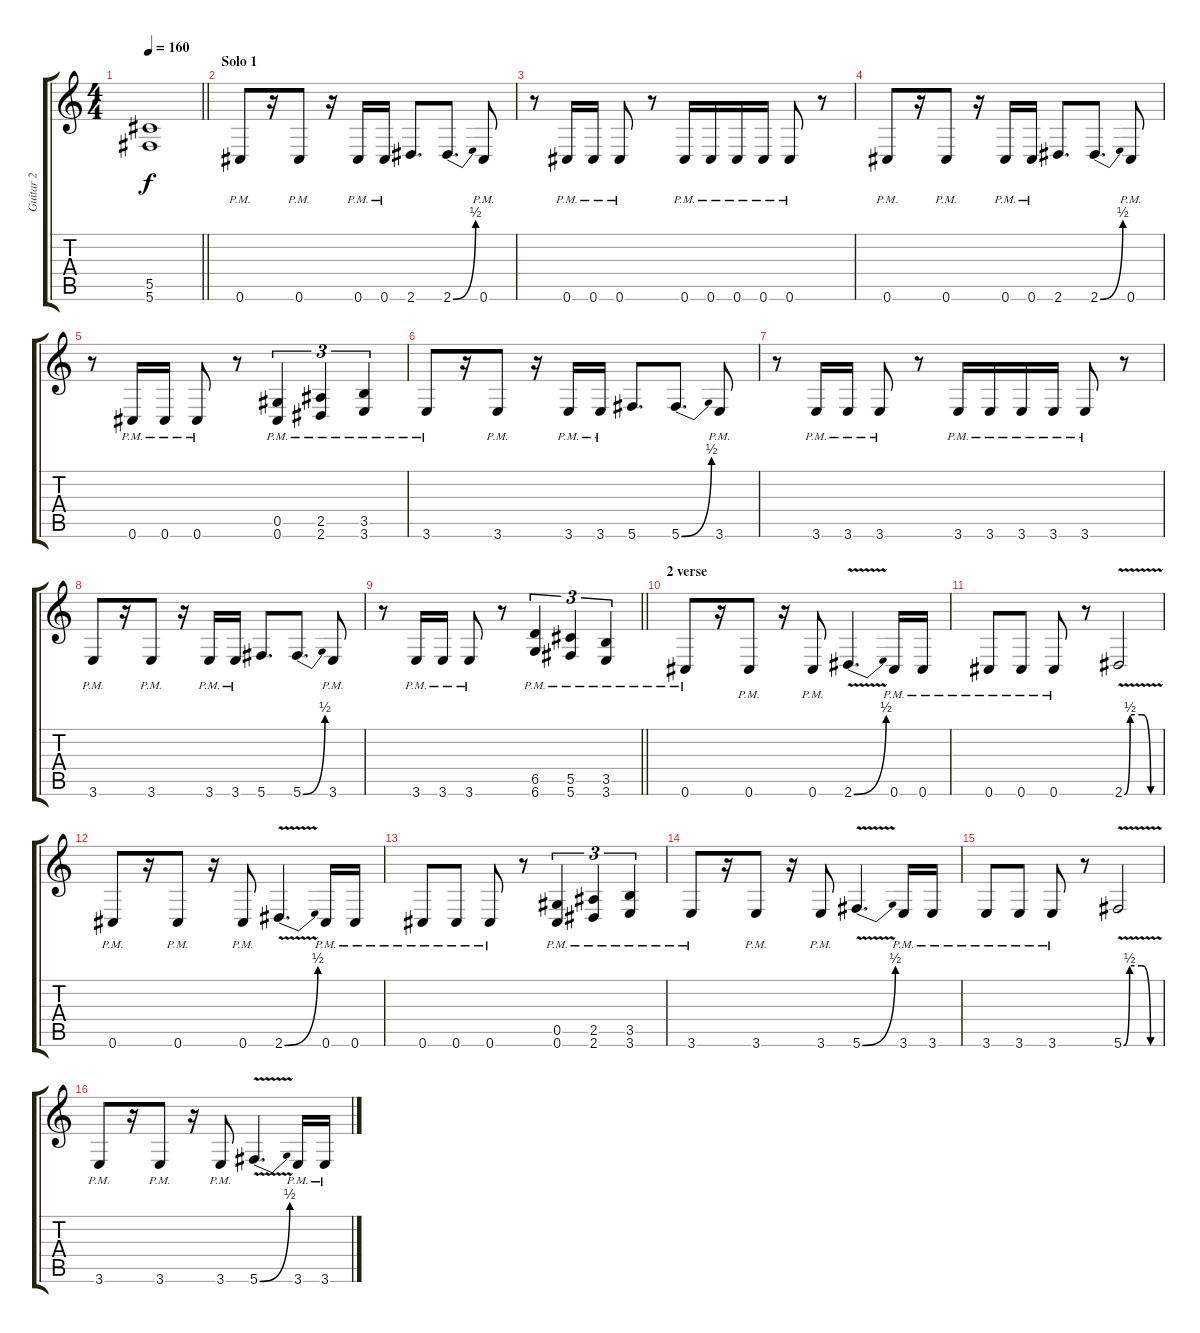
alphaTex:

\track ("Guitar 2" "Guitar 2") {instrument overdrivenguitar}
\staff {score tabs}
\tuning (Eb4 Bb3 Gb3 Db3 Ab2 Db2) {hide}
\ts (4 4)
\tempo 160
\clef g2
\barLineRight lightlight
\ks c
(5.5{t} 5.6{t}).1{dy f} |
\section ("" "Solo 1")
0.6{pm}.8 r.16 0.6{pm}.8 r.16 0.6{pm}.16 0.6{pm}.16 2.6.8{d} 2.6{be (bend 0 0 60 2)}.8{d} 0.6{pm}.8 |
r.8 0.6{pm}.16 0.6{pm}.16 0.6{pm}.8 r.8 0.6{pm}.16 0.6{pm}.16 0.6{pm}.16 0.6{pm}.16 0.6{pm}.8 r.8 |
0.6{pm}.8 r.16 0.6{pm}.8 r.16 0.6{pm}.16 0.6{pm}.16 2.6.8{d} 2.6{be (bend 0 0 60 2)}.8{d} 0.6{pm}.8 |
r.8 0.6{pm}.16 0.6{pm}.16 0.6{pm}.8 r.8 (0.5{pm} 0.6{pm}).4{tu (3 2)} (2.5{pm} 2.6{pm}).4{tu (3 2)} (3.5{pm} 3.6{pm}).4{tu (3 2)} |
3.6{pm}.8 r.16 3.6{pm}.8 r.16 3.6{pm}.16 3.6{pm}.16 5.6.8{d} 5.6{be (bend 0 0 60 2)}.8{d} 3.6{pm}.8 |
r.8 3.6{pm}.16 3.6{pm}.16 3.6{pm}.8 r.8 3.6{pm}.16 3.6{pm}.16 3.6{pm}.16 3.6{pm}.16 3.6{pm}.8 r.8 |
3.6{pm}.8 r.16 3.6{pm}.8 r.16 3.6{pm}.16 3.6{pm}.16 5.6.8{d} 5.6{be (bend 0 0 60 2)}.8{d} 3.6{pm}.8 |
\barLineRight lightlight
r.8 3.6{pm}.16 3.6{pm}.16 3.6{pm}.8 r.8 (6.5{pm} 6.6{pm}).4{tu (3 2)} (5.5{pm} 5.6{pm}).4{tu (3 2)} (3.5{pm} 3.6{pm}).4{tu (3 2)} |
\section ("" "2 verse")
0.6{pm}.8 r.16 0.6{pm}.8 r.16 0.6{pm}.8 2.6{be (bend 0 0 60 2) v}.4{d} 0.6{pm}.16 0.6{pm}.16 |
0.6{pm}.8 0.6{pm}.8 0.6{pm}.8 r.8 2.6{be (custom 0 0 10 2 30 2 45 0 60 0) v}.2 |
0.6{pm}.8 r.16 0.6{pm}.8 r.16 0.6{pm}.8 2.6{be (bend 0 0 60 2) v}.4{d} 0.6{pm}.16 0.6{pm}.16 |
0.6{pm}.8 0.6{pm}.8 0.6{pm}.8 r.8 (0.5{pm} 0.6{pm}).4{tu (3 2)} (2.5{pm} 2.6{pm}).4{tu (3 2)} (3.5{pm} 3.6{pm}).4{tu (3 2)} |
3.6{pm}.8 r.16 3.6{pm}.8 r.16 3.6{pm}.8 5.6{be (bend 0 0 60 2) v}.4{d} 3.6{pm}.16 3.6{pm}.16 |
3.6{pm}.8 3.6{pm}.8 3.6{pm}.8 r.8 5.6{be (custom 0 0 10 2 30 2 45 0 60 0) v}.2 |
3.6{pm}.8 r.16 3.6{pm}.8 r.16 3.6{pm}.8 5.6{be (bend 0 0 60 2) v}.4{d} 3.6{pm}.16 3.6{pm}.16
